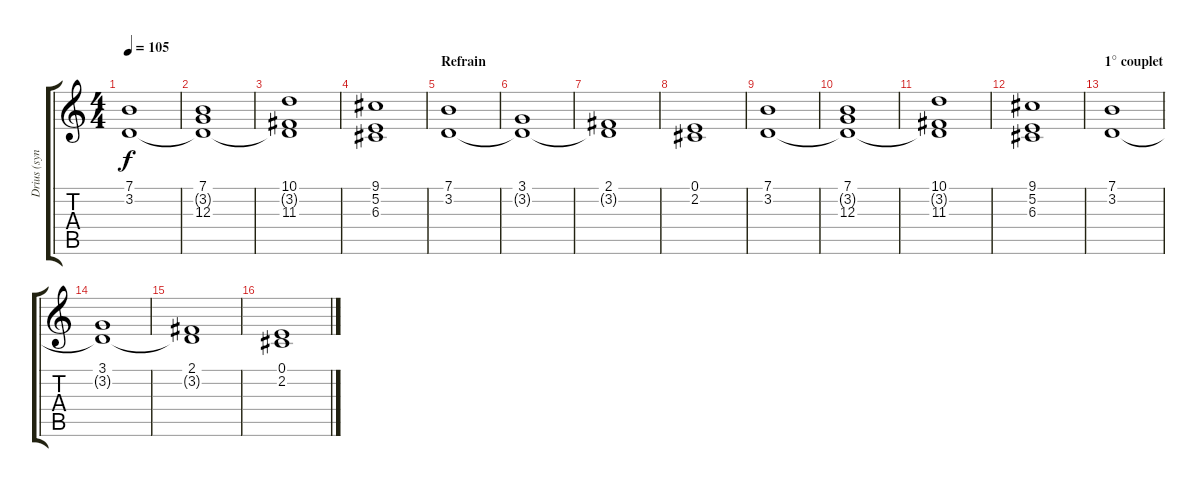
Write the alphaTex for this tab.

\track ("Drius (synthé)" "Drius (syn") {instrument stringensemble2}
\staff {score tabs}
\tuning (E4 B3 G3 D3 A2 E2) {hide}
\ts (4 4)
\tempo 105
\clef g2
\ks c
(7.1 3.2).1{dy f} |
(7.1 3.2{t} 12.3).1 |
(10.1 3.2{t} 11.3).1 |
(9.1 5.2 6.3).1 |
\section ("" "Refrain")
(7.1 3.2).1 |
(3.1 3.2{t}).1 |
(2.1 3.2{t}).1 |
(0.1 2.2).1 |
(7.1 3.2).1 |
(7.1 3.2{t} 12.3).1 |
(10.1 3.2{t} 11.3).1 |
(9.1 5.2 6.3).1 |
\section ("" "1° couplet")
(7.1 3.2).1 |
(3.1 3.2{t}).1 |
(2.1 3.2{t}).1 |
(0.1 2.2).1
